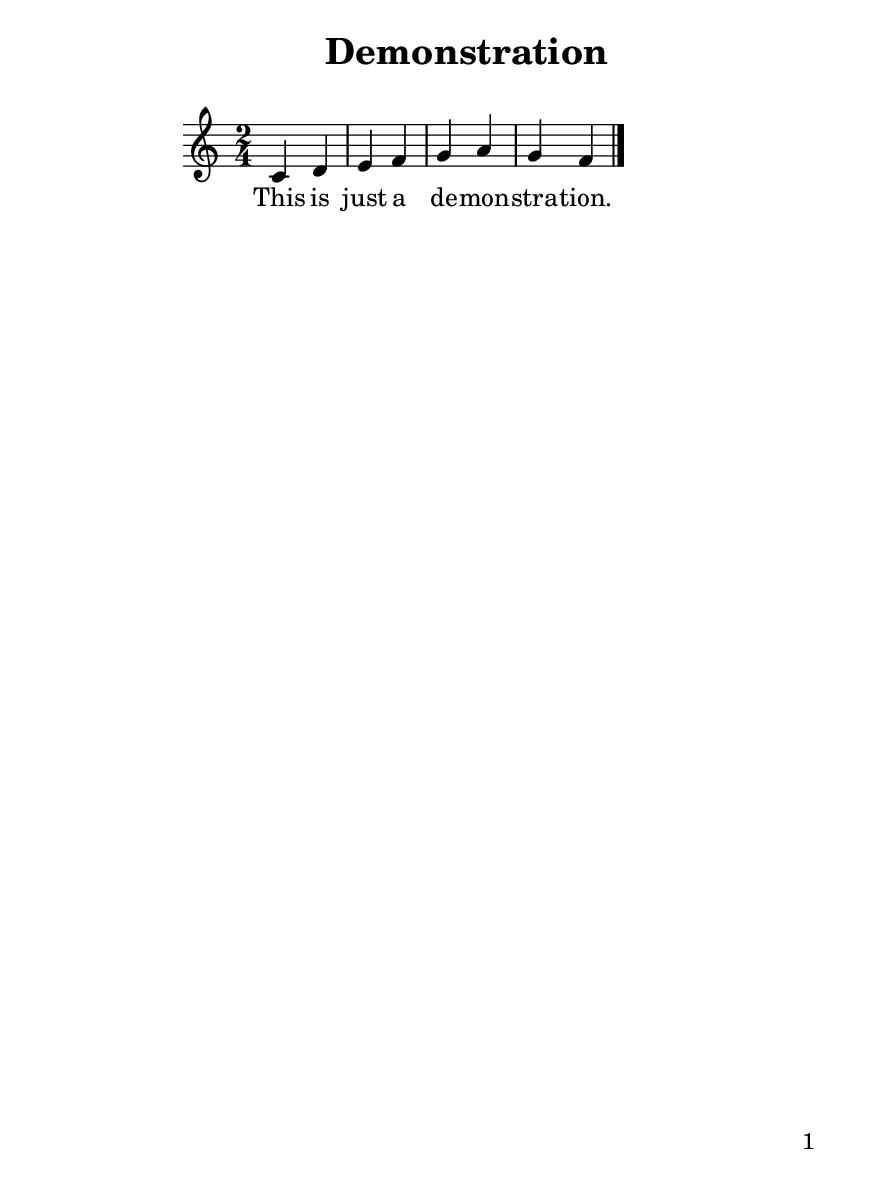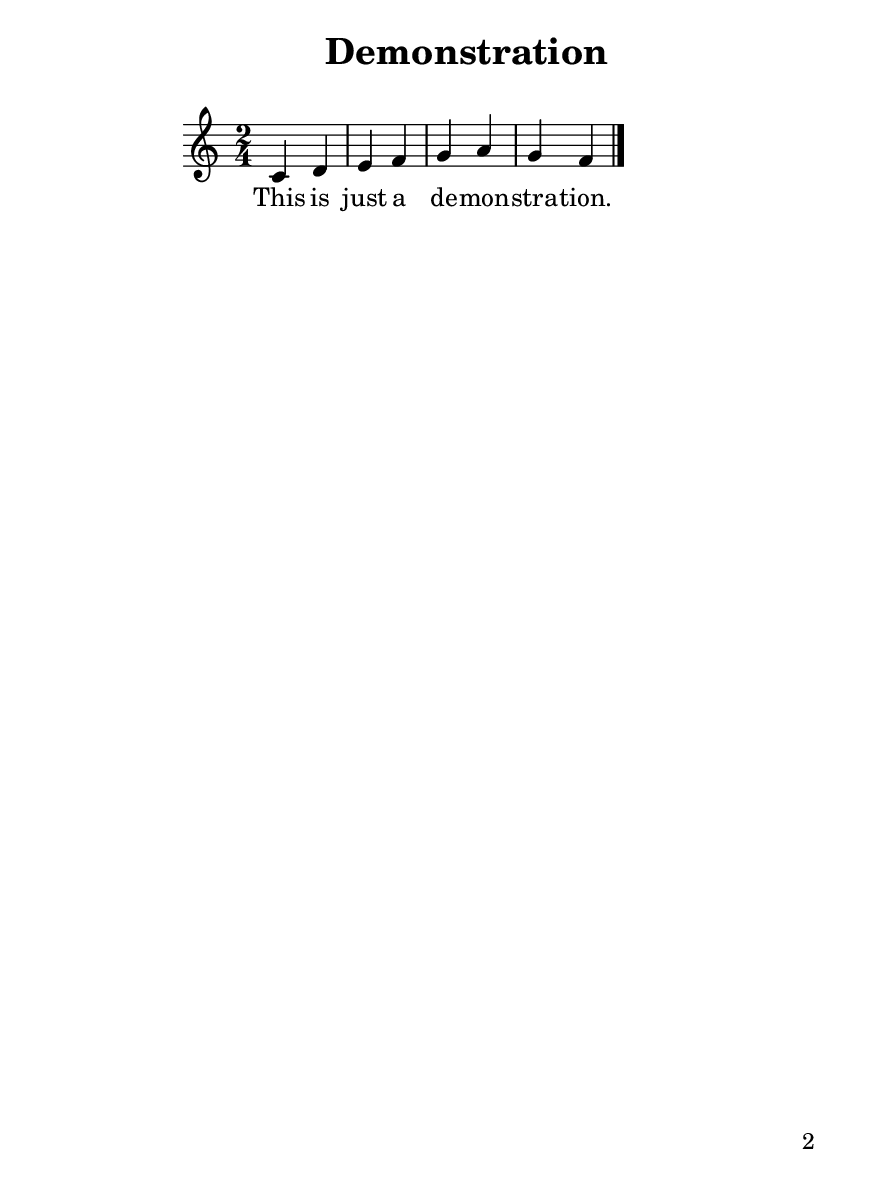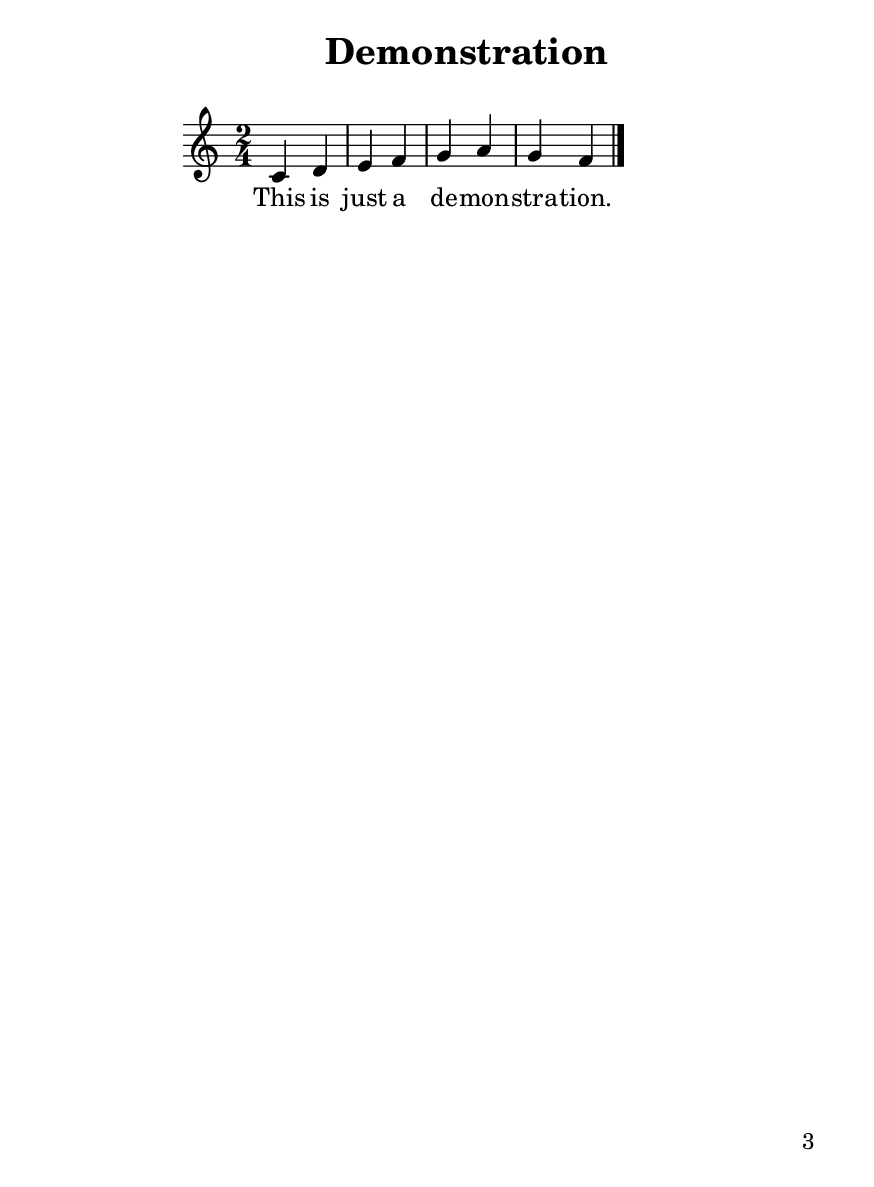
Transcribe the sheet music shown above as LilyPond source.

\version "2.20.0"

% include all the pieces

% define the actual melody of the piece in a variable mel
% Transposing the melody to a key that can be played by the ocarina
mel = \transpose f c {
 \relative c' { \clef violin \numericTimeSignature \time 2/4 \key f \major
  f4 g a bes c d c bes
  \bar "|."}
  }

% define the actual lyrics to the piece in a variable lyr
lyr = \lyricmode {
  This is just a de -- mon -- stra -- tion.
}

% Now we

% Set up the paper
\paper {
  % Paper size
  #(set-paper-size "a5")

  % We want one-sided output, meaning that we use left and right margin instead
  % of inner and outer margin
  two-sided = ##f

  % Increase distance between two lines
  system-system-spacing = #'((padding . 4))

  % Increase the distance between song title and first line
  markup-system-spacing  = #'((padding . 4))

  % Set up the headers and footers:
  % Footers should always have the page number on the right
  evenFooterMarkup = \markup { \fill-line { \null \fromproperty #'page:page-number-string } }
  oddFooterMarkup = \markup { \fill-line { \null \fromproperty #'page:page-number-string } }
  % Headers should always be empty
  evenHeaderMarkup = \markup { }
  oddHeaderMarkup = \markup { }

  % Set up the margins
  left-margin = 2\cm
  right-margin = 1\cm
  top-margin = 1\cm
  bottom-margin = 1\cm
}

% Add all fonts in the directory
#(ly:font-config-add-directory "font/")

% Here we define note names that should be used instead of the standard
% note names (which seem to be hardcoded to be in Dutch for some reason?)
% We have to make sure that the letters in the right column match the correct
% fingerings in the font (here: OcarinaVierLoch.ttf).
newnames =
#`(("c'" . "c")
   ("d'" . "d")
   ("e'" . "e")
   ("f'" . "f")
   ("g'" . "g")
   ("a'" . "a")
   ("b'" . "h"))

% This seems to be a replacement function which I've taken from Valentin Villenave:
% https://lists.gnu.org/archive/html/lilypond-user/2010-10/msg00687.html
myNoteNames =
#(lambda (grob)
   (let* ((default-name (ly:grob-property grob 'text))
          (new-name (assoc-get default-name newnames)))
         (ly:grob-set-property! grob 'text new-name)
   (ly:text-interface::print grob)))

% Now we define a variable that when called by \setocarinatune engraves
% the piece.
                 % create a score with staff and lyrics
setocarinatune = \score { <<
     % A voice which is the melody
     \new Voice = melody {
       <<
         % consting of the actual melody that is stored in the variable mel
         \mel
         % And the note names
         \context NoteNames {
           % align the center of the note names with the center of the note
           % heads
           \override NoteName.X-offset = #ly:self-alignment-interface::aligned-on-x-parent
           \override NoteName.self-alignment-X = #CENTER

           % We want to print the octaves
           \set printOctaveNames = ##t

           % We use the custom font OcarinaVierLoch
           \override NoteName.font-name = "OcarinaVierLoch"

           % Set the font size
           \override NoteName.font-size = #10

           % And use the replacement function from earlier
           \override NoteName #'stencil = #myNoteNames

           % And now the melody again in the NoteNames context
           \mel
         } % end of context NoteNames
       >> % end of Voice
     }

     % Now for some Lyrics:
     \new Lyrics
       \lyricsto melody {
         % We could override the font for the lyrics, but I chose not to
         %\override Lyrics.LyricText.font-name = "Comic Sans MS"

         % Increase the distance under the lyrics, so they are not too close
         % to the next staff
         \override VerticalAxisGroup.nonstaff-unrelatedstaff-spacing = #'((basic-distance . 10))

         % The actual lyrics inside this variable
         \lyr
     } % end of Lyrics
   >>

   % Give a layout output
   \layout { }

   % Give a midi output
   \midi { }
} % end of score

% in order to get the variable setocarinatune which can engrave the whole
% piece. It used the previously defined variables mel and lyr.

% Now we start engraving!
\bookpart {
  % define the header
  \header {
    title = "Demonstration"
  }

  % actually engrave the piece
  \setocarinatune
}


% define the actual melody of the piece in a variable mel
% Transposing the melody to a key that can be played by the ocarina
mel = \transpose f c {
 \relative c' { \clef violin \numericTimeSignature \time 2/4 \key f \major
  f4 g a bes c d c bes
  \bar "|."}
  }

% define the actual lyrics to the piece in a variable lyr
lyr = \lyricmode {
  This is just a de -- mon -- stra -- tion.
}

% Now we

% Set up the paper
\paper {
  % Paper size
  #(set-paper-size "a5")

  % We want one-sided output, meaning that we use left and right margin instead
  % of inner and outer margin
  two-sided = ##f

  % Increase distance between two lines
  system-system-spacing = #'((padding . 4))

  % Increase the distance between song title and first line
  markup-system-spacing  = #'((padding . 4))

  % Set up the headers and footers:
  % Footers should always have the page number on the right
  evenFooterMarkup = \markup { \fill-line { \null \fromproperty #'page:page-number-string } }
  oddFooterMarkup = \markup { \fill-line { \null \fromproperty #'page:page-number-string } }
  % Headers should always be empty
  evenHeaderMarkup = \markup { }
  oddHeaderMarkup = \markup { }

  % Set up the margins
  left-margin = 2\cm
  right-margin = 1\cm
  top-margin = 1\cm
  bottom-margin = 1\cm
}

% Add all fonts in the directory
#(ly:font-config-add-directory "font/")

% Here we define note names that should be used instead of the standard
% note names (which seem to be hardcoded to be in Dutch for some reason?)
% We have to make sure that the letters in the right column match the correct
% fingerings in the font (here: OcarinaVierLoch.ttf).
newnames =
#`(("c'" . "c")
   ("d'" . "d")
   ("e'" . "e")
   ("f'" . "f")
   ("g'" . "g")
   ("a'" . "a")
   ("b'" . "h"))

% This seems to be a replacement function which I've taken from Valentin Villenave:
% https://lists.gnu.org/archive/html/lilypond-user/2010-10/msg00687.html
myNoteNames =
#(lambda (grob)
   (let* ((default-name (ly:grob-property grob 'text))
          (new-name (assoc-get default-name newnames)))
         (ly:grob-set-property! grob 'text new-name)
   (ly:text-interface::print grob)))

% Now we define a variable that when called by \setocarinatune engraves
% the piece.
                 % create a score with staff and lyrics
setocarinatune = \score { <<
     % A voice which is the melody
     \new Voice = melody {
       <<
         % consting of the actual melody that is stored in the variable mel
         \mel
         % And the note names
         \context NoteNames {
           % align the center of the note names with the center of the note
           % heads
           \override NoteName.X-offset = #ly:self-alignment-interface::aligned-on-x-parent
           \override NoteName.self-alignment-X = #CENTER

           % We want to print the octaves
           \set printOctaveNames = ##t

           % We use the custom font OcarinaVierLoch
           \override NoteName.font-name = "OcarinaVierLoch"

           % Set the font size
           \override NoteName.font-size = #10

           % And use the replacement function from earlier
           \override NoteName #'stencil = #myNoteNames

           % And now the melody again in the NoteNames context
           \mel
         } % end of context NoteNames
       >> % end of Voice
     }

     % Now for some Lyrics:
     \new Lyrics
       \lyricsto melody {
         % We could override the font for the lyrics, but I chose not to
         %\override Lyrics.LyricText.font-name = "Comic Sans MS"

         % Increase the distance under the lyrics, so they are not too close
         % to the next staff
         \override VerticalAxisGroup.nonstaff-unrelatedstaff-spacing = #'((basic-distance . 10))

         % The actual lyrics inside this variable
         \lyr
     } % end of Lyrics
   >>

   % Give a layout output
   \layout { }

   % Give a midi output
   \midi { }
} % end of score

% in order to get the variable setocarinatune which can engrave the whole
% piece. It used the previously defined variables mel and lyr.

% Now we start engraving!
\bookpart {
  % define the header
  \header {
    title = "Demonstration"
  }

  % actually engrave the piece
  \setocarinatune
}


% define the actual melody of the piece in a variable mel
% Transposing the melody to a key that can be played by the ocarina
mel = \transpose f c {
 \relative c' { \clef violin \numericTimeSignature \time 2/4 \key f \major
  f4 g a bes c d c bes
  \bar "|."}
  }

% define the actual lyrics to the piece in a variable lyr
lyr = \lyricmode {
  This is just a de -- mon -- stra -- tion.
}

% Now we

% Set up the paper
\paper {
  % Paper size
  #(set-paper-size "a5")

  % We want one-sided output, meaning that we use left and right margin instead
  % of inner and outer margin
  two-sided = ##f

  % Increase distance between two lines
  system-system-spacing = #'((padding . 4))

  % Increase the distance between song title and first line
  markup-system-spacing  = #'((padding . 4))

  % Set up the headers and footers:
  % Footers should always have the page number on the right
  evenFooterMarkup = \markup { \fill-line { \null \fromproperty #'page:page-number-string } }
  oddFooterMarkup = \markup { \fill-line { \null \fromproperty #'page:page-number-string } }
  % Headers should always be empty
  evenHeaderMarkup = \markup { }
  oddHeaderMarkup = \markup { }

  % Set up the margins
  left-margin = 2\cm
  right-margin = 1\cm
  top-margin = 1\cm
  bottom-margin = 1\cm
}

% Add all fonts in the directory
#(ly:font-config-add-directory "font/")

% Here we define note names that should be used instead of the standard
% note names (which seem to be hardcoded to be in Dutch for some reason?)
% We have to make sure that the letters in the right column match the correct
% fingerings in the font (here: OcarinaVierLoch.ttf).
newnames =
#`(("c'" . "c")
   ("d'" . "d")
   ("e'" . "e")
   ("f'" . "f")
   ("g'" . "g")
   ("a'" . "a")
   ("b'" . "h"))

% This seems to be a replacement function which I've taken from Valentin Villenave:
% https://lists.gnu.org/archive/html/lilypond-user/2010-10/msg00687.html
myNoteNames =
#(lambda (grob)
   (let* ((default-name (ly:grob-property grob 'text))
          (new-name (assoc-get default-name newnames)))
         (ly:grob-set-property! grob 'text new-name)
   (ly:text-interface::print grob)))

% Now we define a variable that when called by \setocarinatune engraves
% the piece.
                 % create a score with staff and lyrics
setocarinatune = \score { <<
     % A voice which is the melody
     \new Voice = melody {
       <<
         % consting of the actual melody that is stored in the variable mel
         \mel
         % And the note names
         \context NoteNames {
           % align the center of the note names with the center of the note
           % heads
           \override NoteName.X-offset = #ly:self-alignment-interface::aligned-on-x-parent
           \override NoteName.self-alignment-X = #CENTER

           % We want to print the octaves
           \set printOctaveNames = ##t

           % We use the custom font OcarinaVierLoch
           \override NoteName.font-name = "OcarinaVierLoch"

           % Set the font size
           \override NoteName.font-size = #10

           % And use the replacement function from earlier
           \override NoteName #'stencil = #myNoteNames

           % And now the melody again in the NoteNames context
           \mel
         } % end of context NoteNames
       >> % end of Voice
     }

     % Now for some Lyrics:
     \new Lyrics
       \lyricsto melody {
         % We could override the font for the lyrics, but I chose not to
         %\override Lyrics.LyricText.font-name = "Comic Sans MS"

         % Increase the distance under the lyrics, so they are not too close
         % to the next staff
         \override VerticalAxisGroup.nonstaff-unrelatedstaff-spacing = #'((basic-distance . 10))

         % The actual lyrics inside this variable
         \lyr
     } % end of Lyrics
   >>

   % Give a layout output
   \layout { }

   % Give a midi output
   \midi { }
} % end of score

% in order to get the variable setocarinatune which can engrave the whole
% piece. It used the previously defined variables mel and lyr.

% Now we start engraving!
\bookpart {
  % define the header
  \header {
    title = "Demonstration"
  }

  % actually engrave the piece
  \setocarinatune
}

